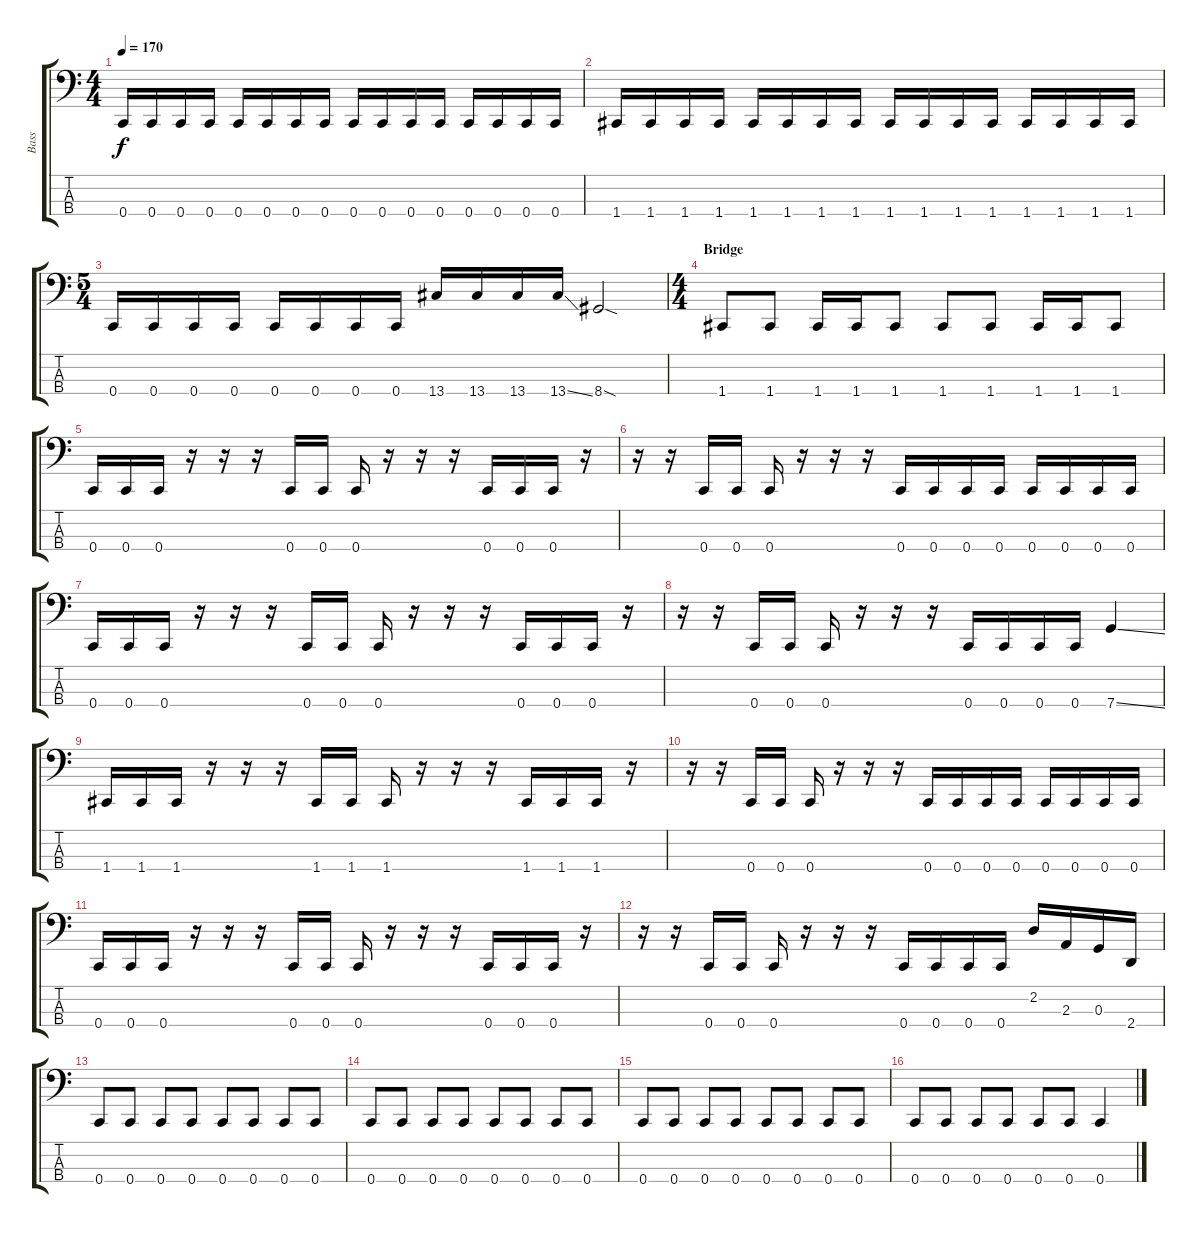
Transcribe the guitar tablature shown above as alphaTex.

\track ("Bass" "Bass") {instrument electricbasspick}
\staff {score tabs}
\tuning (F2 C2 G1 C1) {hide}
\ts (4 4)
\tempo 170
\clef f4
\ks c
0.4.16{dy f} 0.4.16 0.4.16 0.4.16 0.4.16 0.4.16 0.4.16 0.4.16 0.4.16 0.4.16 0.4.16 0.4.16 0.4.16 0.4.16 0.4.16 0.4.16 |
1.4.16 1.4.16 1.4.16 1.4.16 1.4.16 1.4.16 1.4.16 1.4.16 1.4.16 1.4.16 1.4.16 1.4.16 1.4.16 1.4.16 1.4.16 1.4.16 |
\ts (5 4)
0.4.16 0.4.16 0.4.16 0.4.16 0.4.16 0.4.16 0.4.16 0.4.16 13.4.16 13.4.16 13.4.16 13.4{ss}.16 8.4{sod}.2 |
\ts (4 4)
\section ("" "Bridge")
1.4.8 1.4.8 1.4.16 1.4.16 1.4.8 1.4.8 1.4.8 1.4.16 1.4.16 1.4.8 |
0.4.16 0.4.16 0.4.16 r.16 r.16 r.16 0.4.16 0.4.16 0.4.16 r.16 r.16 r.16 0.4.16 0.4.16 0.4.16 r.16 |
r.16 r.16 0.4.16 0.4.16 0.4.16 r.16 r.16 r.16 0.4.16 0.4.16 0.4.16 0.4.16 0.4.16 0.4.16 0.4.16 0.4.16 |
0.4.16 0.4.16 0.4.16 r.16 r.16 r.16 0.4.16 0.4.16 0.4.16 r.16 r.16 r.16 0.4.16 0.4.16 0.4.16 r.16 |
r.16 r.16 0.4.16 0.4.16 0.4.16 r.16 r.16 r.16 0.4.16 0.4.16 0.4.16 0.4.16 7.4{ss}.4 |
1.4.16 1.4.16 1.4.16 r.16 r.16 r.16 1.4.16 1.4.16 1.4.16 r.16 r.16 r.16 1.4.16 1.4.16 1.4.16 r.16 |
r.16 r.16 0.4.16 0.4.16 0.4.16 r.16 r.16 r.16 0.4.16 0.4.16 0.4.16 0.4.16 0.4.16 0.4.16 0.4.16 0.4.16 |
0.4.16 0.4.16 0.4.16 r.16 r.16 r.16 0.4.16 0.4.16 0.4.16 r.16 r.16 r.16 0.4.16 0.4.16 0.4.16 r.16 |
r.16 r.16 0.4.16 0.4.16 0.4.16 r.16 r.16 r.16 0.4.16 0.4.16 0.4.16 0.4.16 2.2.16 2.3.16 0.3.16 2.4.16 |
0.4.8 0.4.8 0.4.8 0.4.8 0.4.8 0.4.8 0.4.8 0.4.8 |
0.4.8 0.4.8 0.4.8 0.4.8 0.4.8 0.4.8 0.4.8 0.4.8 |
0.4.8 0.4.8 0.4.8 0.4.8 0.4.8 0.4.8 0.4.8 0.4.8 |
0.4.8 0.4.8 0.4.8 0.4.8 0.4.8 0.4.8 0.4.4
